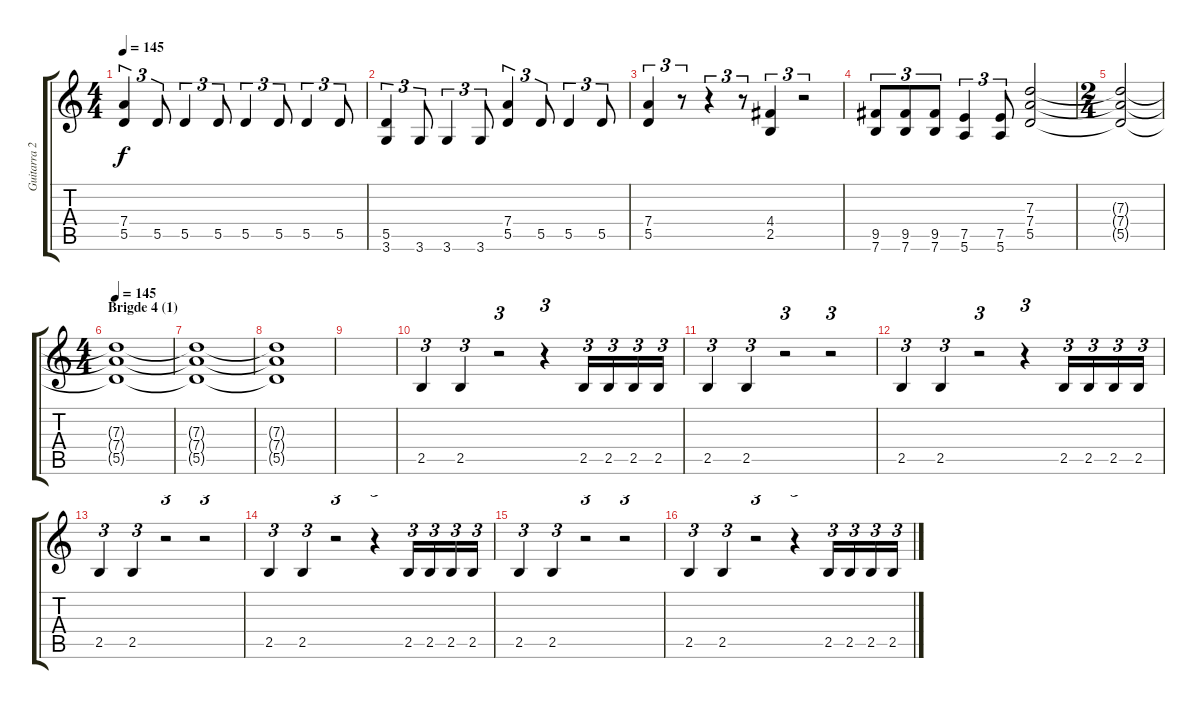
\track ("Guitarra 2" "Guitarra 2") {instrument distortionguitar}
\staff {score tabs}
\tuning (E4 B3 G3 D3 A2 E2) {hide}
\ts (4 4)
\tempo 145
\clef g2
\ks c
(7.4 5.5).4{tu (3 2) dy f} 5.5.8{tu (3 2)} 5.5.4{tu (3 2)} 5.5.8{tu (3 2)} 5.5.4{tu (3 2)} 5.5.8{tu (3 2)} 5.5.4{tu (3 2)} 5.5.8{tu (3 2)} |
(5.5 3.6).4{tu (3 2)} 3.6.8{tu (3 2)} 3.6.4{tu (3 2)} 3.6.8{tu (3 2)} (7.4 5.5).4{tu (3 2)} 5.5.8{tu (3 2)} 5.5.4{tu (3 2)} 5.5.8{tu (3 2)} |
(7.4 5.5).4{tu (3 2)} r.8{tu (3 2)} r.4{tu (3 2)} r.8{tu (3 2)} (4.4 2.5).4{tu (3 2)} r.2{tu (3 2)} |
(9.5 7.6).8{tu (3 2)} (9.5 7.6).8{tu (3 2)} (9.5 7.6).8{tu (3 2)} (7.5 5.6).4{tu (3 2)} (7.5 5.6).8{tu (3 2)} (7.3 7.4 5.5).2 |
\ts (2 4)
(7.3{t} 7.4{t} 5.5{t}).2{volume 0} |
\ts (4 4)
\section ("" "Brigde 4 (1)")
\tempo 145
(7.3{t} 7.4{t} 5.5{t}).1 |
(7.3{t} 7.4{t} 5.5{t}).1 |
(7.3{t} 7.4{t} 5.5{t}).1 |
|
2.5.4{tu (3 2) volume 16 instrument distortionguitar} 2.5.4{tu (3 2)} r.2{tu (3 2)} r.4{tu (3 2)} 2.5.16{tu (3 2)} 2.5.16{tu (3 2)} 2.5.16{tu (3 2)} 2.5.16{tu (3 2)} |
2.5.4{tu (3 2)} 2.5.4{tu (3 2)} r.2{tu (3 2)} r.2{tu (3 2)} |
2.5.4{tu (3 2) volume 16 instrument distortionguitar} 2.5.4{tu (3 2)} r.2{tu (3 2)} r.4{tu (3 2)} 2.5.16{tu (3 2)} 2.5.16{tu (3 2)} 2.5.16{tu (3 2)} 2.5.16{tu (3 2)} |
2.5.4{tu (3 2)} 2.5.4{tu (3 2)} r.2{tu (3 2)} r.2{tu (3 2)} |
2.5.4{tu (3 2) volume 16 instrument distortionguitar} 2.5.4{tu (3 2)} r.2{tu (3 2)} r.4{tu (3 2)} 2.5.16{tu (3 2)} 2.5.16{tu (3 2)} 2.5.16{tu (3 2)} 2.5.16{tu (3 2)} |
2.5.4{tu (3 2)} 2.5.4{tu (3 2)} r.2{tu (3 2)} r.2{tu (3 2)} |
2.5.4{tu (3 2) volume 16 instrument distortionguitar} 2.5.4{tu (3 2)} r.2{tu (3 2)} r.4{tu (3 2)} 2.5.16{tu (3 2)} 2.5.16{tu (3 2)} 2.5.16{tu (3 2)} 2.5.16{tu (3 2)}
